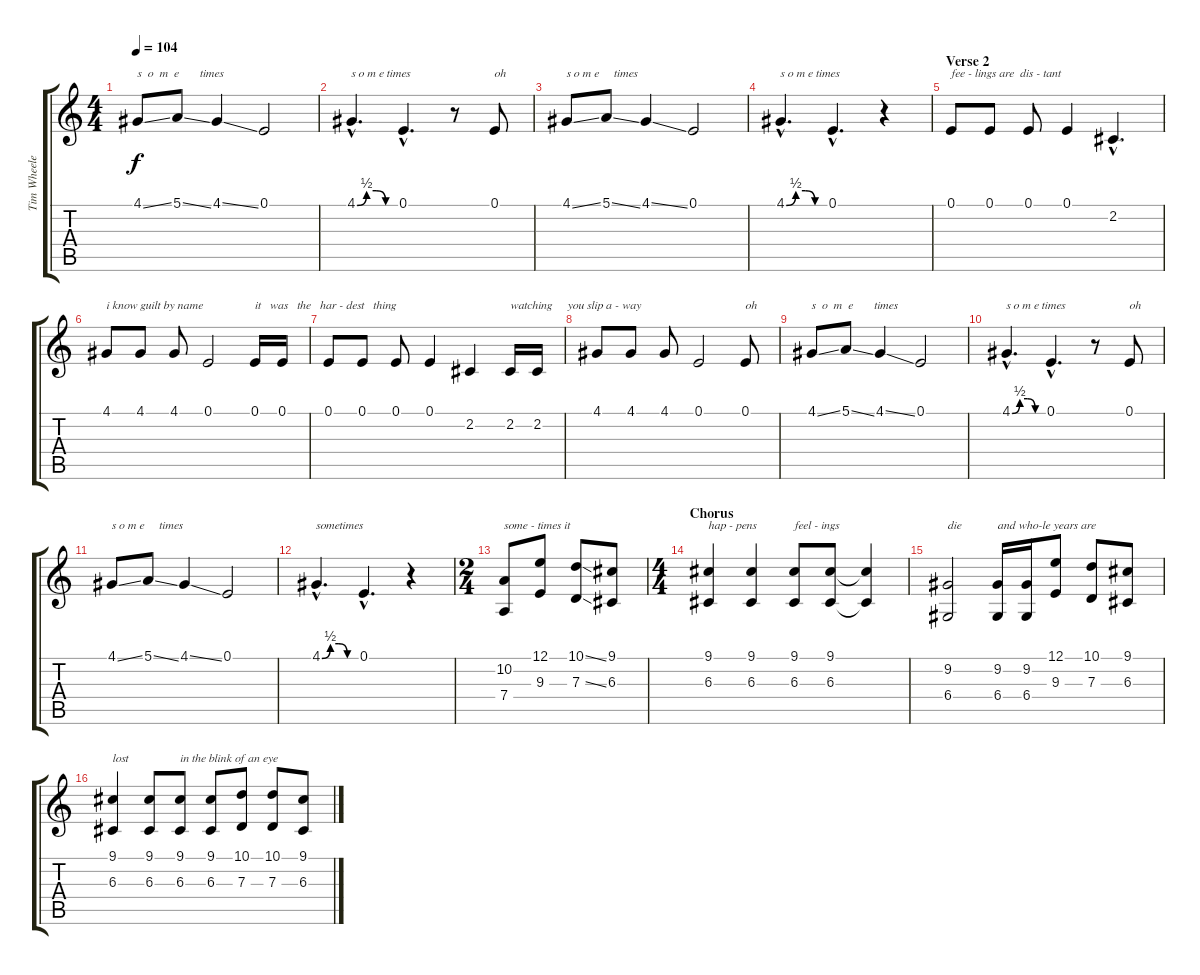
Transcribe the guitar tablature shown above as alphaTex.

\track ("Tim Wheeler (vox)" "Tim Wheele") {instrument violin}
\staff {score tabs}
\tuning (E4 B3 G3 D3 A2 E2) {hide}
\ts (4 4)
\tempo 104
\clef g2
\ks c
4.1{ss}.8{txt "s  o  m  e       times" dy f} 5.1{ss}.8 4.1{ss}.4 0.1.2 |
4.1{be (custom 0 0 15 2 30 2 45 0 60 0) hac}.4{d txt "s o m e times"} 0.1{hac}.4{d} r.8 0.1.8{txt "oh"} |
4.1{ss}.8{txt "s o m e     times"} 5.1{ss}.8 4.1{ss}.4 0.1.2 |
4.1{be (custom 0 0 15 2 30 2 45 0 60 0) hac}.4{d txt "s o m e times"} 0.1{hac}.4{d} r.4 |
\section ("" "Verse 2")
0.1.8{txt "fee - lings are  dis - tant"} 0.1.8 0.1.8 0.1.4 2.2{hac}.4{d} |
4.1.8{txt "i know guilt by name"} 4.1.8 4.1.8 0.1.2 0.1.16{txt "it   was   the   har - dest   thing"} 0.1.16 |
0.1.8 0.1.8 0.1.8 0.1.4 2.2.4 2.2.16{txt "watching     you slip a - way"} 2.2.16 |
4.1.8 4.1.8 4.1.8 0.1.2 0.1.8{txt "oh"} |
4.1{ss}.8{txt "s  o  m  e       times"} 5.1{ss}.8 4.1{ss}.4 0.1.2 |
4.1{be (custom 0 0 15 2 30 2 45 0 60 0) hac}.4{d txt "s o m e times"} 0.1{hac}.4{d} r.8 0.1.8{txt "oh"} |
4.1{ss}.8{txt "s o m e     times"} 5.1{ss}.8 4.1{ss}.4 0.1.2 |
4.1{be (custom 0 0 15 2 30 2 45 0 60 0) hac}.4{d txt "sometimes"} 0.1{hac}.4{d} r.4 |
\ts (2 4)
(10.2 7.4).8{txt "some - times it"} (12.1 9.3).8 (10.1{ss} 7.3{ss}).8 (9.1 6.3).8 |
\ts (4 4)
\section ("" "Chorus")
(9.1 6.3).4{txt "hap - pens"} (9.1 6.3).4 (9.1 6.3).8{txt "feel - ings"} (9.1 6.3).8 (9.1{t} 6.3{t}).4 |
(9.2 6.4).2{txt "die"} (9.2 6.4).16{txt "and who-le years are"} (9.2 6.4).16 (12.1 9.3).8 (10.1 7.3).8 (9.1 6.3).8 |
(9.1 6.3).4{txt "lost"} (9.1 6.3).8 (9.1 6.3).8{txt "in the blink of an eye"} (9.1 6.3).8 (10.1 7.3).8 (10.1 7.3).8 (9.1 6.3).8
